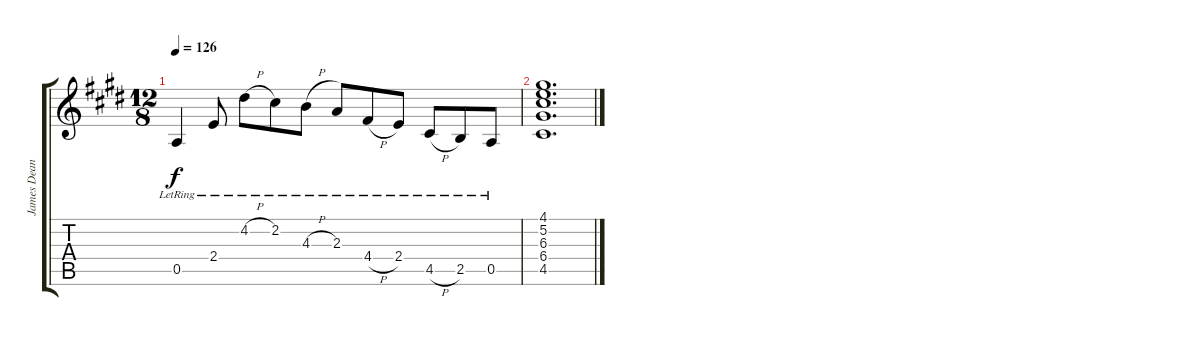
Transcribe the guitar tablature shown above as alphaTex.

\track ("James Dean Bradfield (Guitar)" "James Dean") {instrument distortionguitar}
\staff {score tabs}
\tuning (E4 B3 G3 D3 A2 E2) {hide}
\ts (12 8)
\tempo 126
\clef g2
\ks e
0.5{lr}.4{dy f} 2.4{lr}.8 4.2{h lr}.8 2.2{lr}.8 4.3{h lr}.8 2.3{lr}.8 4.4{h lr}.8 2.4{lr}.8 4.5{h lr}.8 2.5{lr}.8 0.5{lr}.8 |
(4.1 5.2 6.3 6.4 4.5).1{d}
